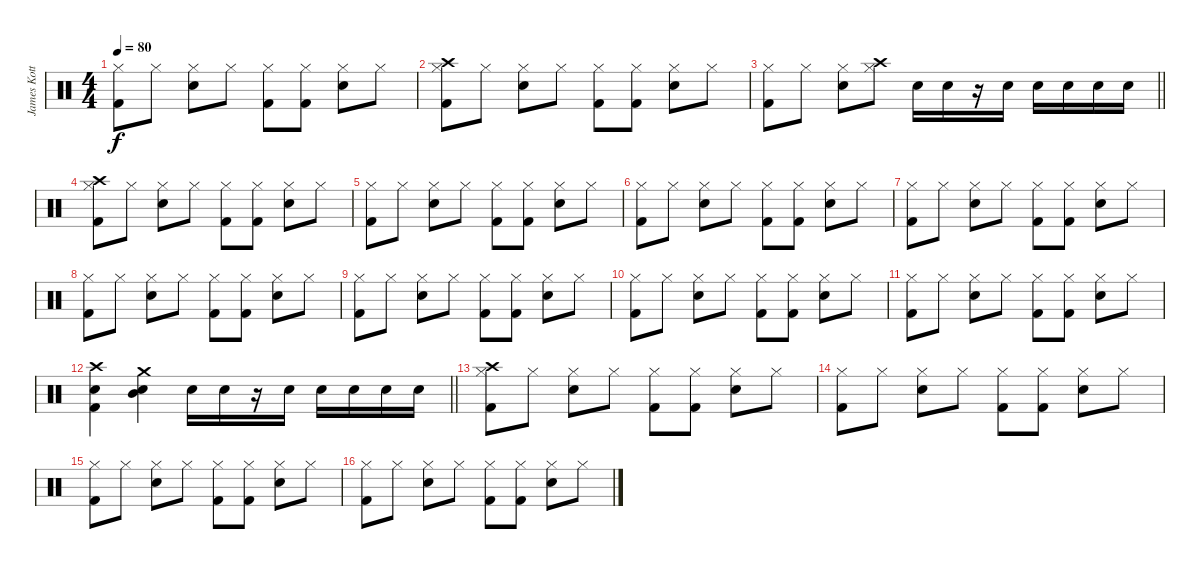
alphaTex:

\track ("James Kottak" "James Kott") {instrument percussion}
\staff {score}
\articulation defaults
\ts (4 4)
\tempo 80
\clef neutral
\ks c
("Hi-Hat (closed)" "Kick (hit) 2").8{dy f} "Hi-Hat (closed)".8 ("Hi-Hat (closed)" "Snare (hit) 2").8 "Hi-Hat (closed)".8 ("Hi-Hat (closed)" "Kick (hit) 2").8 ("Hi-Hat (closed)" "Kick (hit) 2").8 ("Hi-Hat (closed)" "Snare (hit) 2").8 "Hi-Hat (closed)".8 |
("Hi-Hat (closed)" "Crash high (hit)" "Kick (hit) 2").8 "Hi-Hat (closed)".8 ("Hi-Hat (closed)" "Snare (hit) 2").8 "Hi-Hat (closed)".8 ("Hi-Hat (closed)" "Kick (hit) 2").8 ("Hi-Hat (closed)" "Kick (hit) 2").8 ("Hi-Hat (closed)" "Snare (hit) 2").8 "Hi-Hat (closed)".8 |
\barLineRight lightlight
("Hi-Hat (closed)" "Kick (hit) 2").8 "Hi-Hat (closed)".8 ("Hi-Hat (closed)" "Snare (hit) 2").8 ("Hi-Hat (closed)" "Crash high (hit)").8 "Snare (hit) 2".16 "Snare (hit) 2".16 r.16 "Snare (hit) 2".16 "Snare (hit) 2".16 "Snare (hit) 2".16 "Snare (hit) 2".16 "Snare (hit) 2".16 |
("Hi-Hat (closed)" "Crash high (hit)" "Kick (hit) 2").8{volume 11} "Hi-Hat (closed)".8 ("Hi-Hat (closed)" "Snare (hit) 2").8 "Hi-Hat (closed)".8 ("Hi-Hat (closed)" "Kick (hit) 2").8 ("Hi-Hat (closed)" "Kick (hit) 2").8 ("Hi-Hat (closed)" "Snare (hit) 2").8 "Hi-Hat (closed)".8 |
("Hi-Hat (closed)" "Kick (hit) 2").8 "Hi-Hat (closed)".8 ("Hi-Hat (closed)" "Snare (hit) 2").8 "Hi-Hat (closed)".8 ("Hi-Hat (closed)" "Kick (hit) 2").8 ("Hi-Hat (closed)" "Kick (hit) 2").8 ("Hi-Hat (closed)" "Snare (hit) 2").8 "Hi-Hat (closed)".8 |
("Hi-Hat (closed)" "Kick (hit) 2").8 "Hi-Hat (closed)".8 ("Hi-Hat (closed)" "Snare (hit) 2").8 "Hi-Hat (closed)".8 ("Hi-Hat (closed)" "Kick (hit) 2").8 ("Hi-Hat (closed)" "Kick (hit) 2").8 ("Hi-Hat (closed)" "Snare (hit) 2").8 "Hi-Hat (closed)".8 |
("Hi-Hat (closed)" "Kick (hit) 2").8 "Hi-Hat (closed)".8 ("Hi-Hat (closed)" "Snare (hit) 2").8 "Hi-Hat (closed)".8 ("Hi-Hat (closed)" "Kick (hit) 2").8 ("Hi-Hat (closed)" "Kick (hit) 2").8 ("Hi-Hat (closed)" "Snare (hit) 2").8 "Hi-Hat (closed)".8 |
("Hi-Hat (closed)" "Kick (hit) 2").8 "Hi-Hat (closed)".8 ("Hi-Hat (closed)" "Snare (hit) 2").8 "Hi-Hat (closed)".8 ("Hi-Hat (closed)" "Kick (hit) 2").8 ("Hi-Hat (closed)" "Kick (hit) 2").8 ("Hi-Hat (closed)" "Snare (hit) 2").8 "Hi-Hat (closed)".8 |
("Hi-Hat (closed)" "Kick (hit) 2").8 "Hi-Hat (closed)".8 ("Hi-Hat (closed)" "Snare (hit) 2").8 "Hi-Hat (closed)".8 ("Hi-Hat (closed)" "Kick (hit) 2").8 ("Hi-Hat (closed)" "Kick (hit) 2").8 ("Hi-Hat (closed)" "Snare (hit) 2").8 "Hi-Hat (closed)".8 |
("Hi-Hat (closed)" "Kick (hit) 2").8 "Hi-Hat (closed)".8 ("Hi-Hat (closed)" "Snare (hit) 2").8 "Hi-Hat (closed)".8 ("Hi-Hat (closed)" "Kick (hit) 2").8 ("Hi-Hat (closed)" "Kick (hit) 2").8 ("Hi-Hat (closed)" "Snare (hit) 2").8 "Hi-Hat (closed)".8 |
("Hi-Hat (closed)" "Kick (hit) 2").8 "Hi-Hat (closed)".8 ("Hi-Hat (closed)" "Snare (hit) 2").8 "Hi-Hat (closed)".8 ("Hi-Hat (closed)" "Kick (hit) 2").8 ("Hi-Hat (closed)" "Kick (hit) 2").8 ("Hi-Hat (closed)" "Snare (hit) 2").8 "Hi-Hat (closed)".8 |
\barLineRight lightlight
("Crash high (hit)" "Kick (hit) 2" "Snare (hit) 2").4 ("Crash medium (hit)" "Snare (hit) 2" "Mid Tom (hit)").4 "Snare (hit) 2".16 "Snare (hit) 2".16 r.16 "Snare (hit) 2".16 "Snare (hit) 2".16 "Snare (hit) 2".16 "Snare (hit) 2".16 "Snare (hit) 2".16 |
("Hi-Hat (closed)" "Crash high (hit)" "Kick (hit) 2").8 "Hi-Hat (closed)".8 ("Hi-Hat (closed)" "Snare (hit) 2").8 "Hi-Hat (closed)".8 ("Hi-Hat (closed)" "Kick (hit) 2").8 ("Hi-Hat (closed)" "Kick (hit) 2").8 ("Hi-Hat (closed)" "Snare (hit) 2").8 "Hi-Hat (closed)".8 |
("Hi-Hat (closed)" "Kick (hit) 2").8 "Hi-Hat (closed)".8 ("Hi-Hat (closed)" "Snare (hit) 2").8 "Hi-Hat (closed)".8 ("Hi-Hat (closed)" "Kick (hit) 2").8 ("Hi-Hat (closed)" "Kick (hit) 2").8 ("Hi-Hat (closed)" "Snare (hit) 2").8 "Hi-Hat (closed)".8 |
("Hi-Hat (closed)" "Kick (hit) 2").8 "Hi-Hat (closed)".8 ("Hi-Hat (closed)" "Snare (hit) 2").8 "Hi-Hat (closed)".8 ("Hi-Hat (closed)" "Kick (hit) 2").8 ("Hi-Hat (closed)" "Kick (hit) 2").8 ("Hi-Hat (closed)" "Snare (hit) 2").8 "Hi-Hat (closed)".8 |
("Hi-Hat (closed)" "Kick (hit) 2").8 "Hi-Hat (closed)".8 ("Hi-Hat (closed)" "Snare (hit) 2").8 "Hi-Hat (closed)".8 ("Hi-Hat (closed)" "Kick (hit) 2").8 ("Hi-Hat (closed)" "Kick (hit) 2").8 ("Hi-Hat (closed)" "Snare (hit) 2").8 "Hi-Hat (closed)".8
